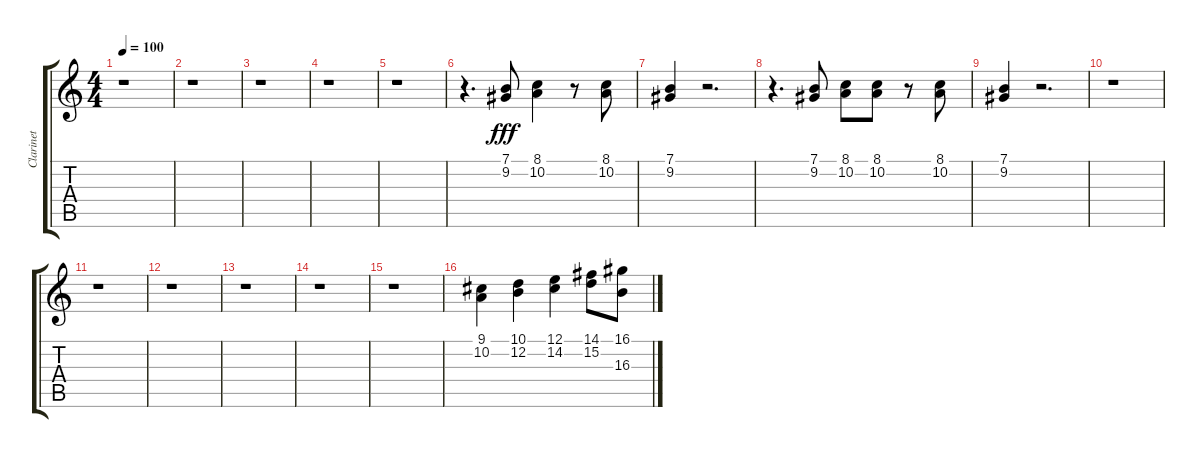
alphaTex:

\track ("Clarinet" "Clarinet") {instrument clarinet}
\staff {score tabs}
\tuning (E4 B3 G3 D3 A2 E2) {hide}
\ts (4 4)
\tempo 100
\clef g2
\ks c
r.1{dy fff} |
r.1 |
r.1 |
r.1 |
r.1 |
r.4{d} (7.1 9.2).8 (8.1 10.2).4 r.8 (8.1 10.2).8 |
(7.1 9.2).4 r.2{d} |
r.4{d} (7.1 9.2).8 (8.1 10.2).8 (8.1 10.2).8 r.8 (8.1 10.2).8 |
(7.1 9.2).4 r.2{d} |
r.1 |
r.1 |
r.1 |
r.1 |
r.1 |
r.1 |
(9.1 10.2).4 (10.1 12.2).4 (12.1 14.2).4 (14.1 15.2).8 (16.1 16.3).8
